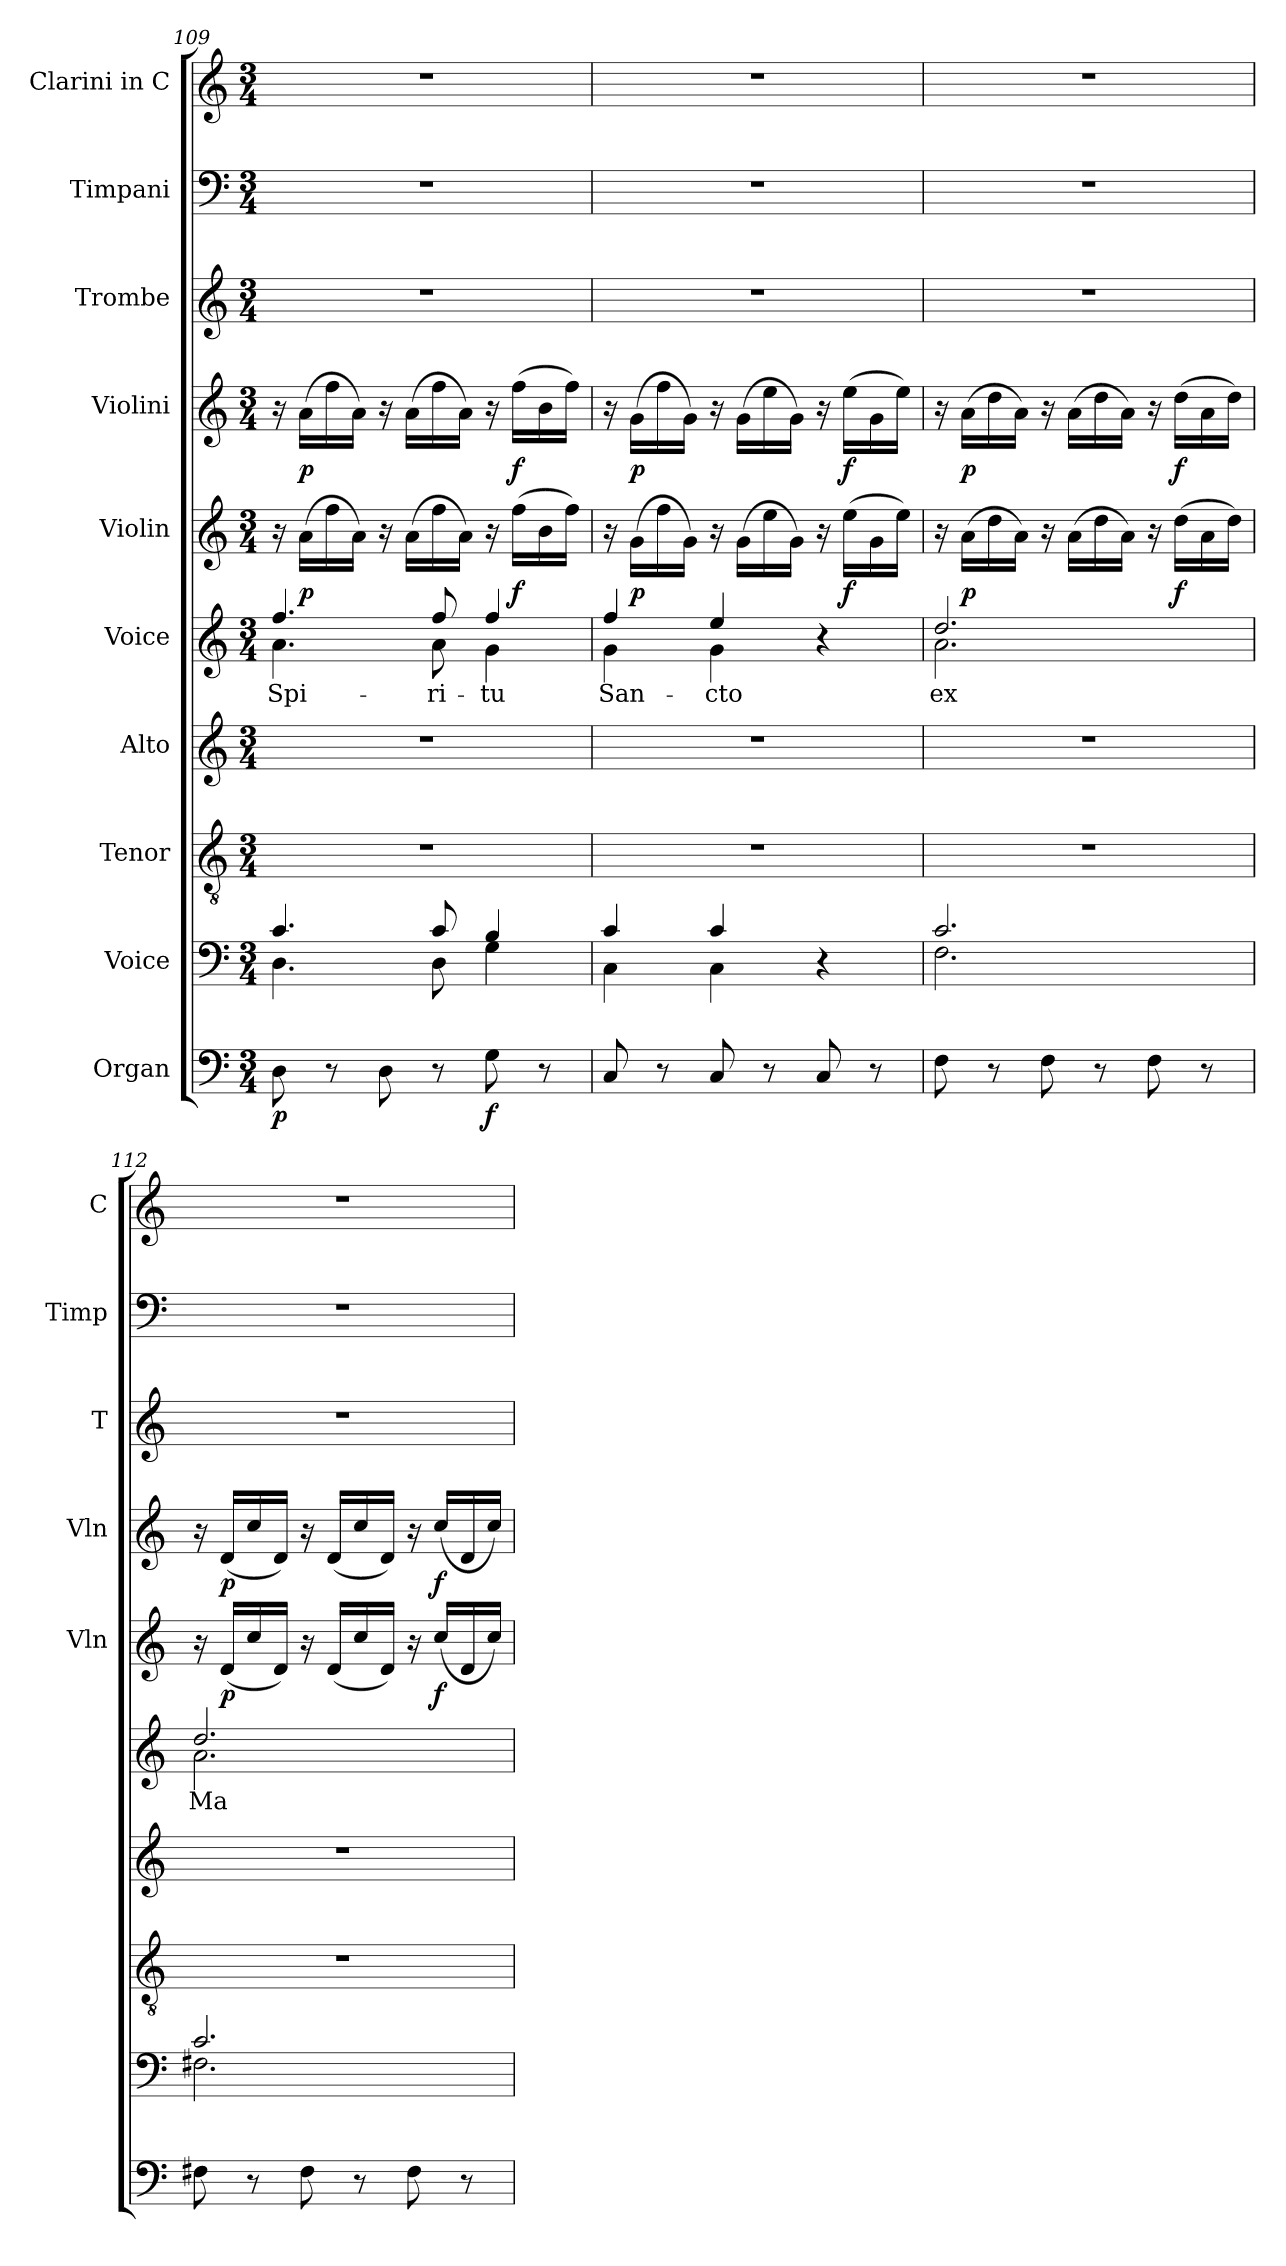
**kern	**dynam	**kern	**kern	**kern	**kern	**text	**kern	**dynam	**kern	**dynam	**kern	**kern	**kern
*part10	*part10	*part9	*part8	*part7	*part6	*part6	*part5	*part5	*part4	*part4	*part3	*part2	*part1
*staff10	*staff10	*staff9	*staff8	*staff7	*staff6	*staff6	*staff5	*staff5	*staff4	*staff4	*staff3	*staff2	*staff1
*I"Organ	*	*I"Voice	*I"Tenor	*I"Alto	*I"Voice	*	*I"Violin	*	*I"Violini	*	*I"Trombe	*I"Timpani	*I"Clarini in C
*	*	*	*	*	*	*	*I'Vln	*	*I'Vln	*	*I'T	*I'Timp	*I'C
*clefF4	*	*clefF4	*clefGv2	*clefG2	*clefG2	*	*clefG2	*	*clefG2	*	*clefG2	*clefF4	*clefG2
*k[]	*	*k[]	*k[]	*k[]	*k[]	*	*k[]	*	*k[]	*	*k[]	*k[]	*k[]
*M3/4	*	*M3/4	*M3/4	*M3/4	*M3/4	*	*M3/4	*	*M3/4	*	*M3/4	*M3/4	*M3/4
=109	=109	=109	=109	=109	=109	=109	=109	=109	=109	=109	=109	=109	=109
*	*	*^	*	*	*	*	*	*	*	*	*	*	*
!	!LO:DY:b	!	!	!	!	!	!LO:LY:b	!	!	!	!	!	!	!
*	*	*	*	*	*	*^	*	*	*	*	*	*	*	*
8D\	p	4.c/	4.D\	2.r	2.r	4.ff/	4.a\	Spi-	16r	.	16r	.	2.r	2.r	2.r
!	!	!	!	!	!	!	!	!	!	!LO:DY:b	!	!LO:DY:b	!	!	!
.	.	.	.	.	.	.	.	.	(16a\LL	p	(16a\LL	p	.	.	.
8r	.	.	.	.	.	.	.	.	16ff\	.	16ff\	.	.	.	.
.	.	.	.	.	.	.	.	.	16a\JJ)	.	16a\JJ)	.	.	.	.
8D\	.	.	.	.	.	.	.	.	16r	.	16r	.	.	.	.
.	.	.	.	.	.	.	.	.	(16a\LL	.	(16a\LL	.	.	.	.
!	!	!	!	!	!	!	!	!LO:LY:b	!	!	!	!	!	!	!
8r	.	8c/	8D\	.	.	8ff/	8a\	-ri-	16ff\	.	16ff\	.	.	.	.
.	.	.	.	.	.	.	.	.	16a\JJ)	.	16a\JJ)	.	.	.	.
!	!LO:DY:b	!	!	!	!	!	!	!LO:LY:b	!	!	!	!	!	!	!
8G\	f	4B/	4G\	.	.	4ff/	4g\	-tu	16r	.	16r	.	.	.	.
!	!	!	!	!	!	!	!	!	!	!LO:DY:b	!	!LO:DY:b	!	!	!
.	.	.	.	.	.	.	.	.	(16ff\LL	f	(16ff\LL	f	.	.	.
8r	.	.	.	.	.	.	.	.	16b\	.	16b\	.	.	.	.
.	.	.	.	.	.	.	.	.	16ff\JJ)	.	16ff\JJ)	.	.	.	.
=110	=110	=110	=110	=110	=110	=110	=110	=110	=110	=110	=110	=110	=110	=110	=110
!	!	!	!	!	!	!	!	!LO:LY:b	!	!	!	!	!	!	!
8C/	.	4c/	4C\	2.r	2.r	4ff/	4g\	San-	16r	.	16r	.	2.r	2.r	2.r
!	!	!	!	!	!	!	!	!	!	!LO:DY:b	!	!LO:DY:b	!	!	!
.	.	.	.	.	.	.	.	.	(16g\LL	p	(16g\LL	p	.	.	.
8r	.	.	.	.	.	.	.	.	16ff\	.	16ff\	.	.	.	.
.	.	.	.	.	.	.	.	.	16g\JJ)	.	16g\JJ)	.	.	.	.
!	!	!	!	!	!	!	!	!LO:LY:b	!	!	!	!	!	!	!
8C/	.	4c/	4C\	.	.	4ee/	4g\	-cto	16r	.	16r	.	.	.	.
.	.	.	.	.	.	.	.	.	(16g\LL	.	(16g\LL	.	.	.	.
8r	.	.	.	.	.	.	.	.	16ee\	.	16ee\	.	.	.	.
.	.	.	.	.	.	.	.	.	16g\JJ)	.	16g\JJ)	.	.	.	.
8C/	.	4r	4ryy	.	.	4r	4ryy	.	16r	.	16r	.	.	.	.
!	!	!	!	!	!	!	!	!	!	!LO:DY:b	!	!LO:DY:b	!	!	!
.	.	.	.	.	.	.	.	.	(16ee\LL	f	(16ee\LL	f	.	.	.
8r	.	.	.	.	.	.	.	.	16g\	.	16g\	.	.	.	.
.	.	.	.	.	.	.	.	.	16ee\JJ)	.	16ee\JJ)	.	.	.	.
!!LO:PB:g=z
=111	=111	=111	=111	=111	=111	=111	=111	=111	=111	=111	=111	=111	=111	=111	=111
!	!	!	!	!	!	!	!	!LO:LY:b	!	!	!	!	!	!	!
8F\	.	2.c/	2.F\	2.r	2.r	2.dd/	2.a\	ex	16r	.	16r	.	2.r	2.r	2.r
!	!	!	!	!	!	!	!	!	!	!LO:DY:b	!	!LO:DY:b	!	!	!
.	.	.	.	.	.	.	.	.	(16a\LL	p	(16a\LL	p	.	.	.
8r	.	.	.	.	.	.	.	.	16dd\	.	16dd\	.	.	.	.
.	.	.	.	.	.	.	.	.	16a\JJ)	.	16a\JJ)	.	.	.	.
8F\	.	.	.	.	.	.	.	.	16r	.	16r	.	.	.	.
.	.	.	.	.	.	.	.	.	(16a\LL	.	(16a\LL	.	.	.	.
8r	.	.	.	.	.	.	.	.	16dd\	.	16dd\	.	.	.	.
.	.	.	.	.	.	.	.	.	16a\JJ)	.	16a\JJ)	.	.	.	.
8F\	.	.	.	.	.	.	.	.	16r	.	16r	.	.	.	.
!	!	!	!	!	!	!	!	!	!	!LO:DY:b	!	!LO:DY:b	!	!	!
.	.	.	.	.	.	.	.	.	(16dd\LL	f	(16dd\LL	f	.	.	.
8r	.	.	.	.	.	.	.	.	16a\	.	16a\	.	.	.	.
.	.	.	.	.	.	.	.	.	16dd\JJ)	.	16dd\JJ)	.	.	.	.
=112	=112	=112	=112	=112	=112	=112	=112	=112	=112	=112	=112	=112	=112	=112	=112
!	!	!	!	!	!	!	!	!LO:LY:b	!	!	!	!	!	!	!
8F#X\	.	2.c/	2.F#X\	2.r	2.r	2.dd/	2.a\	Ma-	16r	.	16r	.	2.r	2.r	2.r
!	!	!	!	!	!	!	!	!	!	!LO:DY:b	!	!LO:DY:b	!	!	!
.	.	.	.	.	.	.	.	.	(16d/LL	p	(16d/LL	p	.	.	.
8r	.	.	.	.	.	.	.	.	16cc/	.	16cc/	.	.	.	.
.	.	.	.	.	.	.	.	.	16d/JJ)	.	16d/JJ)	.	.	.	.
8F#\	.	.	.	.	.	.	.	.	16r	.	16r	.	.	.	.
.	.	.	.	.	.	.	.	.	(16d/LL	.	(16d/LL	.	.	.	.
8r	.	.	.	.	.	.	.	.	16cc/	.	16cc/	.	.	.	.
.	.	.	.	.	.	.	.	.	16d/JJ)	.	16d/JJ)	.	.	.	.
8F#\	.	.	.	.	.	.	.	.	16r	.	16r	.	.	.	.
!	!	!	!	!	!	!	!	!	!	!LO:DY:b	!	!LO:DY:b	!	!	!
.	.	.	.	.	.	.	.	.	(>16cc/LL	f	(>16cc/LL	f	.	.	.
8r	.	.	.	.	.	.	.	.	16d/	.	16d/	.	.	.	.
.	.	.	.	.	.	.	.	.	16cc/JJ)	.	16cc/JJ)	.	.	.	.
*	*	*v	*v	*	*	*v	*v	*	*	*	*	*	*	*	*
=	=	=	=	=	=	=	=	=	=	=	=	=	=
*-	*-	*-	*-	*-	*-	*-	*-	*-	*-	*-	*-	*-	*-
